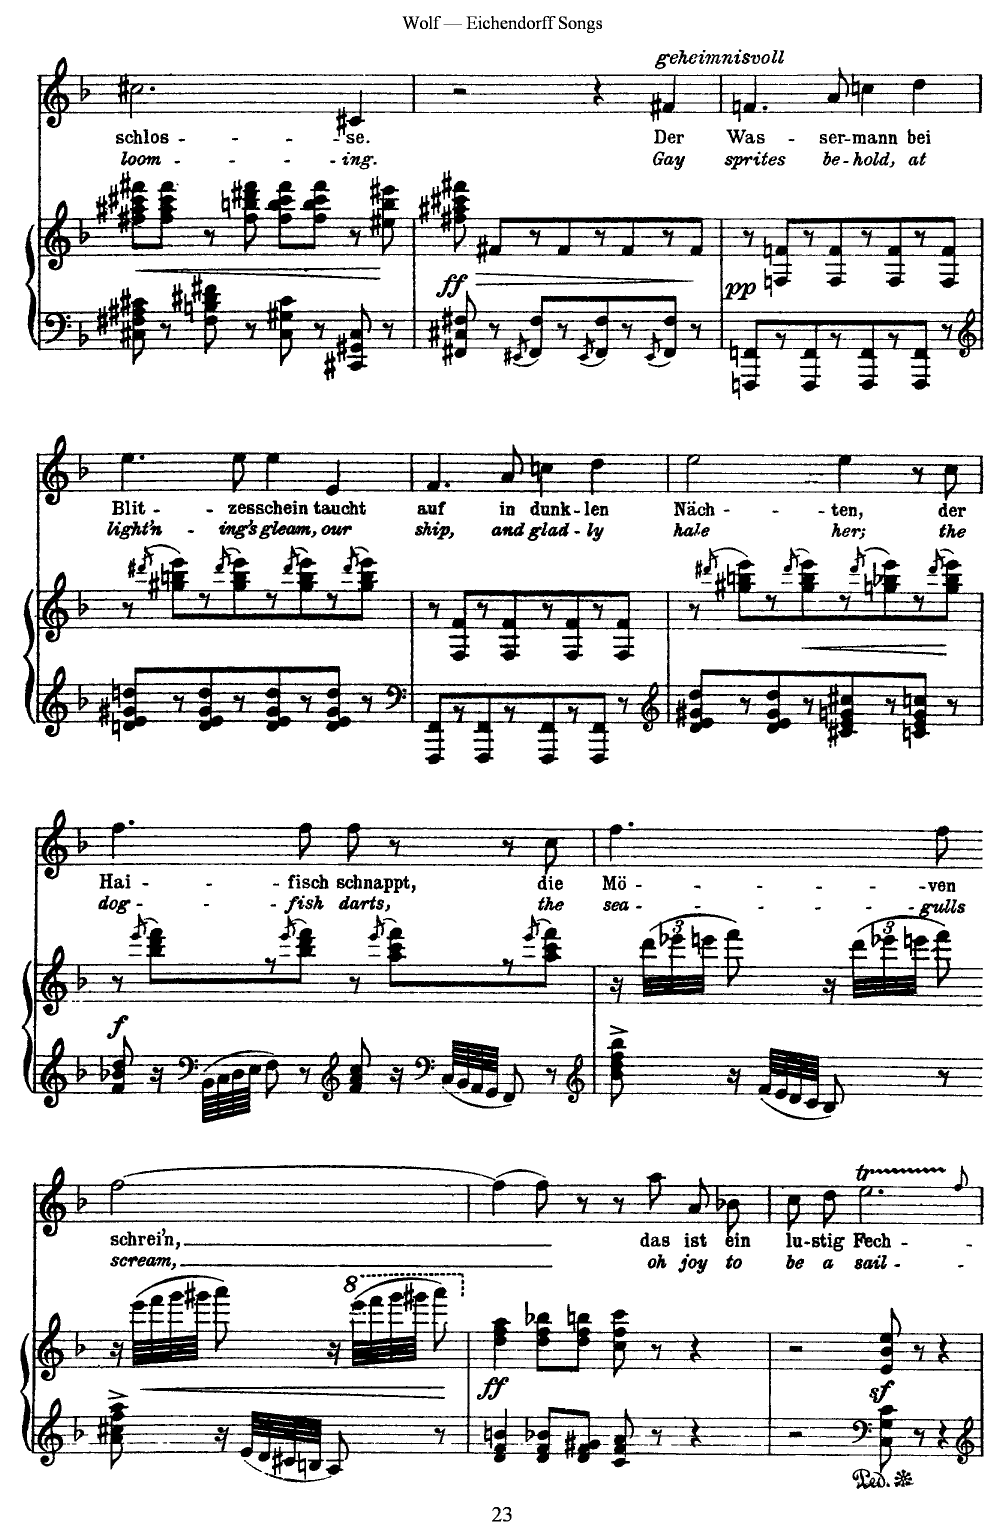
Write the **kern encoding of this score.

**kern	**kern	**dynam	**kern	**text	**text
*part2	*part2	*part2	*part1	*part1	*part1
*staff3	*staff2	*staff2/3	*staff1	*staff1	*staff1
*I"Piano	*	*	*I"Voice	*	*
*I'Pno	*	*	*	*	*
*clefF4	*clefG2	*	*clefG2	*	*
*k[b-]	*k[b-]	*	*k[b-]	*	*
*M4/4	*M4/4	*	*M4/4	*	*
=33	=33	=33	=33	=33	=33
!	!	!LO:HP:b	!	!	!
8C#X\ 8F#X\ 8A#X\ 8c#X\	8ff#X\ 8aa#X\ 8ccc#X\ 8fff#X\L	<	2.cc#X\	-schlos-	loom-
8r	8ff#\ 8aa#\ 8ccc#\ 8fff#\J	.	.	.	.
8F#\ 8Bn\ 8d#X\ 8f#X\	8r	.	.	.	.
8r	8ff#\ 8bbn\ 8ddd#X\ 8fff#\	.	.	.	.
8C#\ 8G#X\ 8c#\	8ff#\ 8bb\ 8ccc#\ 8fff#\L	.	.	.	.
8r	8ff#\ 8bb\ 8ccc#\ 8fff#\J	.	.	.	.
8CC#X/ 8GG#X/ 8C#/	8r	.	4c#X/	-se.	-ing.
8r	8ee#X\ 8bb\ 8eee#X\	[	.	.	.
=34	=34	=34	=34	=34	=34
!	!	!LO:HP:b	!	!	!
!	!	!LO:DY:n=1:b	!	!	!
8FF#X/ 8C#X/ 8F#X/	8ff#X\ 8aa#X\ 8ccc#X\ 8fff#X\	> ff	2r	.	.
8r	8f#X/L	.	.	.	.
8qEE#X/	.	.	.	.	.
8FF#/ 8F#/L	8r	.	.	.	.
8r	8f#/	.	.	.	.
8qEE#X/	.	.	.	.	.
8FF#/ 8F#/	8r	.	4r	.	.
8r	8f#/	.	.	.	.
8qEE#X/	.	.	.	.	.
8FF#/ 8F#/J	8r	.	4f#X/	Der	Gay
8r	8f#/J	]	.	.	.
=35	=35	=35	=35	=35	=35
!	!	!LO:DY:b	!	!	!
8FFFn/ 8FFn/L	8r	pp	4.fn/	Was-	sprites
8r	8Fn/ 8fn/L	.	.	.	.
8FFF/ 8FF/	8r	.	.	.	.
8r	8F/ 8f/	.	8a/	-ser-	be-
8FFF/ 8FF/	8r	.	4ccn\	-mann	-hold,
8r	8F/ 8f/	.	.	.	.
8FFF/ 8FF/J	8r	.	4dd\	bei	at
8r	8F/ 8f/J	.	.	.	.
=36	=36	=36	=36	=36	=36
*clefG2	*	*	*	*	*
8dn/ 8e/ 8g#X/ 8ddn/L	8r	.	4.ee\	Blit-	light’n-
.	(>8qddd#X/	.	.	.	.
8r	8gg#X\ 8bbn\ 8eee\L)	.	.	.	.
8d/ 8e/ 8g#/ 8dd/	8r	.	.	.	.
.	(>8qddd#/	.	.	.	.
8r	8gg#\ 8bb\ 8eee\)	.	8ee\	-zes-	-ing’s
8d/ 8e/ 8g#/ 8dd/	8r	.	4ee\	-schein	gleam,
.	(>8qddd#/	.	.	.	.
8r	8gg#\ 8bb\ 8eee\)	.	.	.	.
8d/ 8e/ 8g#/ 8dd/J	8r	.	4e/	taucht	our
.	(>8qddd#/	.	.	.	.
8r	8gg#\ 8bb\ 8eee\J)	.	.	.	.
=37	=37	=37	=37	=37	=37
*clefF4	*	*	*	*	*
8FFF/ 8FF/L	8r	.	4.f/	auf	ship,
8r	8F/ 8f/L	.	.	.	.
8FFF/ 8FF/	8r	.	.	.	.
8r	8F/ 8f/	.	8a/	in	and
8FFF/ 8FF/	8r	.	4ccn\	dunk-	glad-
8r	8F/ 8f/	.	.	.	.
8FFF/ 8FF/J	8r	.	4dd\	-len	-ly
8r	8F/ 8f/J	.	.	.	.
=38	=38	=38	=38	=38	=38
*clefG2	*	*	*	*	*
8d/ 8e/ 8g#X/ 8dd/L	8r	.	2ee\	Näch-	hale
.	(>8qddd#X/	.	.	.	.
8r	8gg#X\ 8bbn\ 8eee\L)	.	.	.	.
8d/ 8e/ 8g#/ 8dd/	8r	.	.	.	.
.	(>8qddd#X/	.	.	.	.
8r	8gg#\ 8bb\ 8eee\)	.	.	.	.
8c#X/ 8e/ 8gn/ 8cc#X/	8r	.	4ee\	-ten,	her;
.	(>8qddd#X/	.	.	.	.
8r	8ggn\ 8bb-X\ 8eee\)	.	.	.	.
8cn/ 8e/ 8g/ 8ccn/J	8r	.	8r	.	.
.	(>8qddd#X/	.	.	.	.
8r	8gg\ 8bb-\ 8eee\J)	.	8cc\	der	the
=39	=39	=39	=39	=39	=39
!	!	!LO:DY:b	!	!	!
8f/ 8b-X/ 8dd/	8r	f	4.ff\	Hai-	dog-
.	(>8qeee/	.	.	.	.
16r	8bb-\ 8ddd\ 8fff\L)	.	.	.	.
*clefF4	*	*	*	*	*
64BB-\LLLL	.	.	.	.	.
64C\	.	.	.	.	.
64D\	.	.	.	.	.
64E\JJJJ	.	.	.	.	.
8F\	8r	.	.	.	.
.	(>8qeee/	.	.	.	.
8r	8bb-\ 8ddd\ 8fff\J)	.	8ff\	-fisch	-fish
*clefG2	*	*	*	*	*
8f/ 8a/ 8cc/	8r	.	8ff\	schnappt,	darts,
.	(>8qeee/	.	.	.	.
16r	8aa\ 8ccc\ 8fff\L)	.	8r	.	.
*clefF4	*	*	*	*	*
64C/LLLL	.	.	.	.	.
64BB-/	.	.	.	.	.
64AA/	.	.	.	.	.
64GG/JJJJ	.	.	.	.	.
8FF/	8r	.	8r	.	.
.	(>8qeee/	.	.	.	.
8r	8aa\ 8ccc\ 8fff\J)	.	8cc\	die	the
=40	=40	=40	=40	=40	=40
*clefG2	*	*	*	*	*
8b-\^ 8dd\^ 8ff\^ 8bb-\^	16r	.	4.ff\	Mö-	sea-
*	*Xbrackettup	*	*	*	*
.	(48ddd\LLL	.	.	.	.
.	48eee-X\	.	.	.	.
.	48eeen\JJJ	.	.	.	.
16r	8fff\)	.	.	.	.
64f/LLLL	.	.	.	.	.
64e/	.	.	.	.	.
64d/	.	.	.	.	.
64c/JJJJ	.	.	.	.	.
8B-/	16r	.	.	.	.
.	(48ddd\LLL	.	.	.	.
.	48eee-X\	.	.	.	.
.	48eeen\JJJ	.	.	.	.
8r	8fff\)	.	8ff\	-ven	-gulls
=40X1-	=40X1-	=40X1-	=40X1-	=40X1-	=40X1-
8a\^ 8cc#X\^ 8ff\^ 8aa\^	16r	.	[2ff\	schrei'n,	scream,
!	!	!LO:HP:b	!	!	!
.	(64eee\LLLL	<	.	.	.
.	64fff\	.	.	.	.
.	64ggg\	.	.	.	.
.	64ggg#X\JJJJ	.	.	.	.
16r	8aaa\)	.	.	.	.
64e/LLLL	.	.	.	.	.
64d/	.	.	.	.	.
64c#X/	.	.	.	.	.
64Bn/JJJJ	.	.	.	.	.
8A/	16r	.	.	.	.
*	*8va	*	*	*	*
.	(64eeee\LLLL	.	.	.	.
.	64ffff\	.	.	.	.
.	64ggggn\	.	.	.	.
.	64gggg#X\JJJJ	.	.	.	.
8r	8aaaa\)	[	.	.	.
=41	=41	=41	=41	=41	=41
*	*X8va	*	*	*	*
!	!	!LO:DY:b	!	!	!
4d/ 4f/ 4bn/	4dd\ 4ff\ 4aa\	ff	4ff\_	.	.
8d/ 8f/ 8b-X/L	8dd\ 8ff\ 8bb-X\L	.	8ff\]	.	.
8d/ 8f/ 8g#X/J	8dd\ 8ff\ 8bbn\J	.	8r	.	.
8c/ 8f/ 8a/	8cc\ 8ff\ 8ccc\	.	8r	.	.
8r	8r	.	8aa\	das	oh
4r	4r	.	8a/L	ist	joy
.	.	.	8b-X/J	ein	to
=42	=42	=42	=42	=42	=42
2r	2r	.	8cc\L	lu-	be
.	.	.	8dd\J	-stig	a
.	.	.	2.eet\	Fech-	sail-
*clefF4	*	*	*	*	*
8C\ 8G\ 8c\	8e/z< 8b-/z< 8ee/z<	.	.	.	.
8r	8r	.	.	.	.
4r	4r	.	.	.	.
.	.	.	8qff/	.	.
=	=	=	=	=	=
*-	*-	*-	*-	*-	*-
